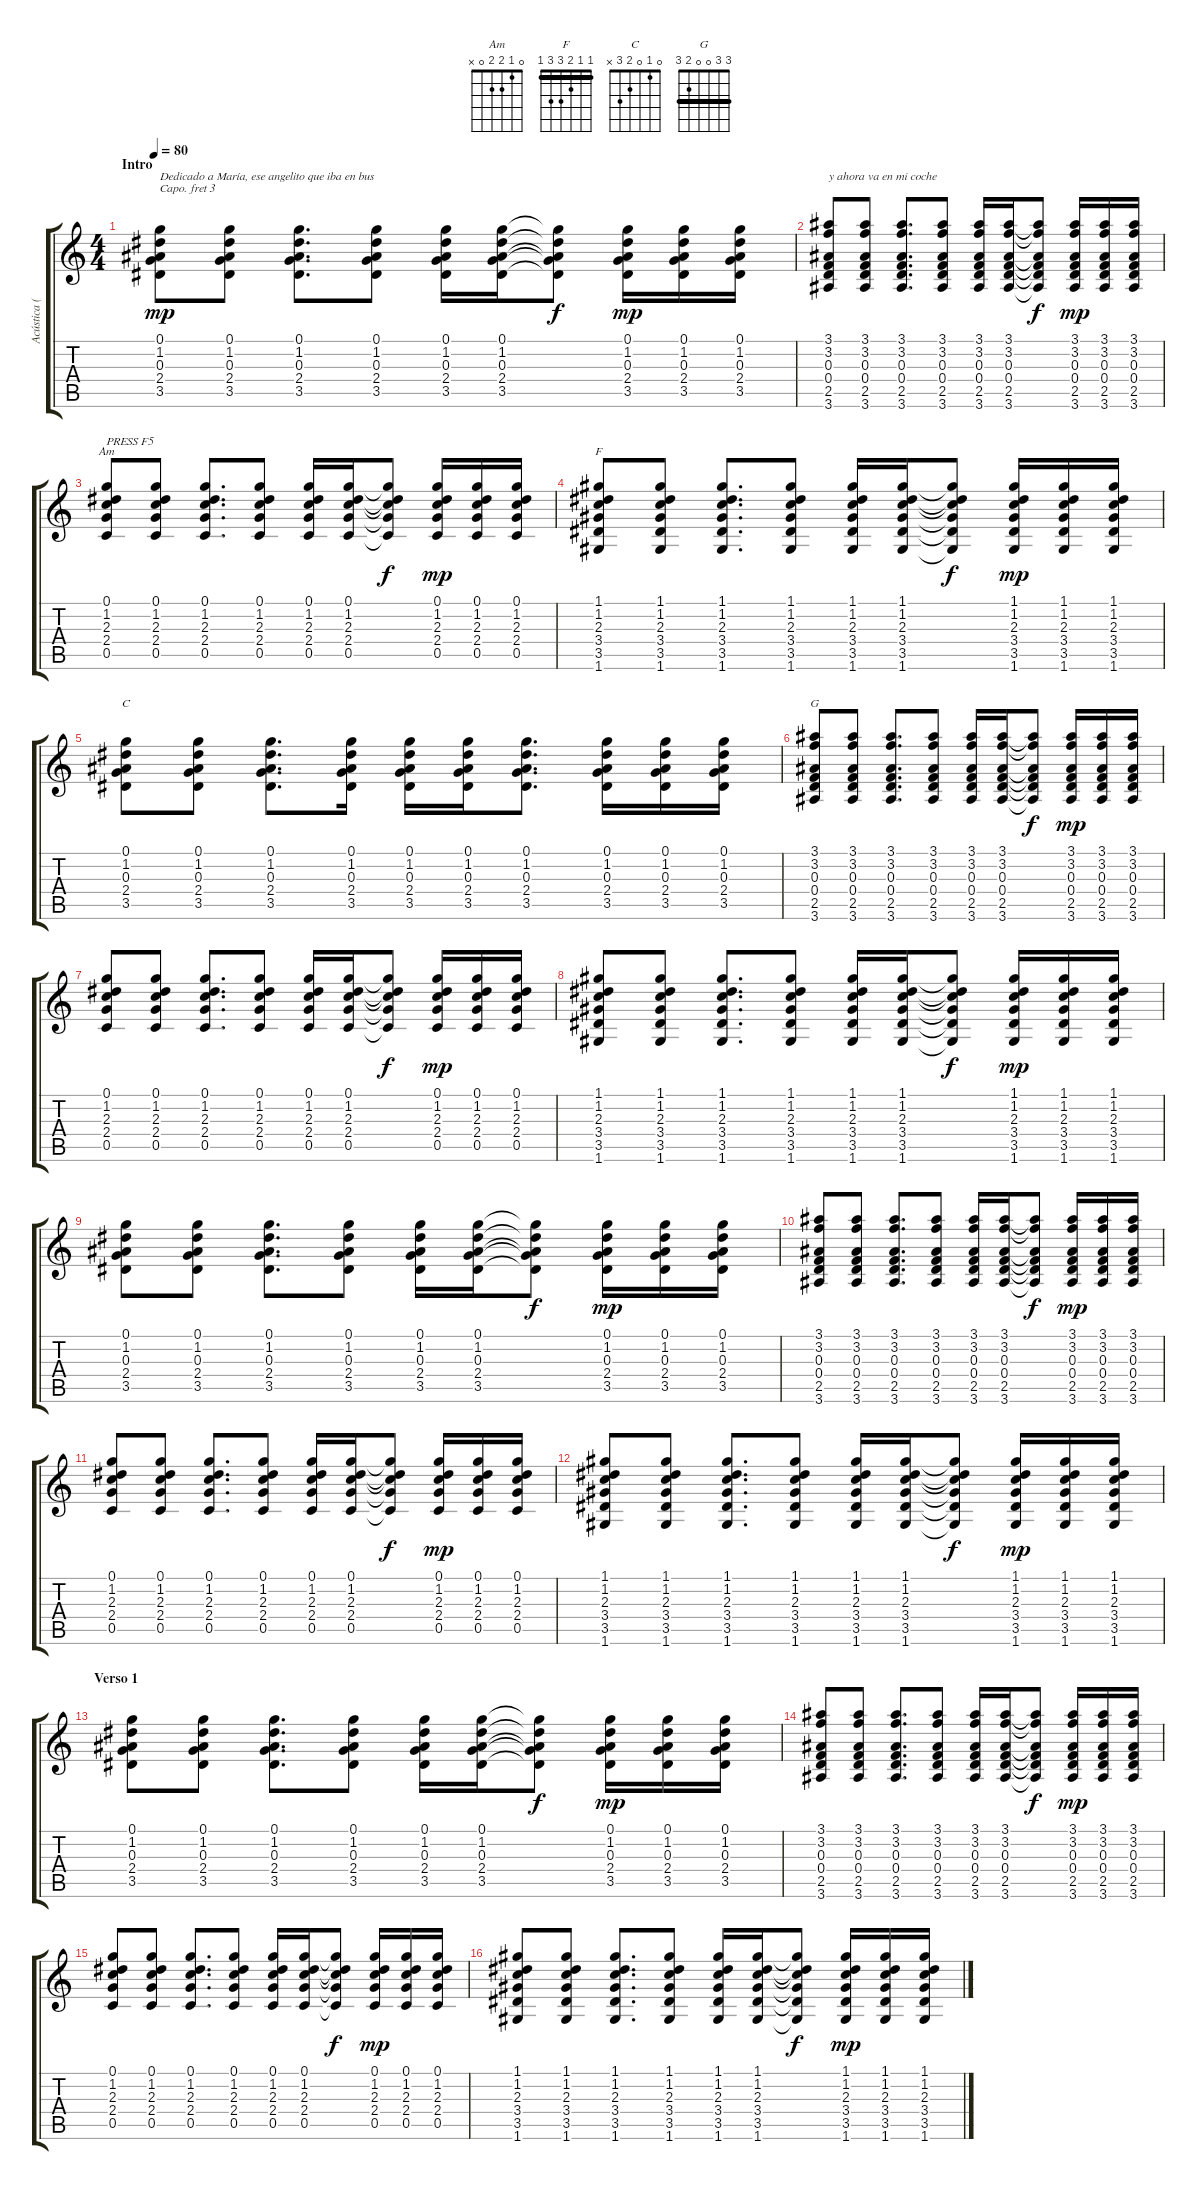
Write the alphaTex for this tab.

\track ("Acústica (Accoustic)" "Acústica (") {instrument acousticguitarsteel}
\staff {score tabs}
\capo 3
\tuning (E4 B3 G3 D3 A2 E2) {hide}
\chord ("Am" 0 1 2 2 0 x)
\chord ("F" 1 1 2 3 3 1) {barre 1}
\chord ("C" 0 1 0 2 3 x)
\chord ("G" 3 3 0 0 2 3) {barre 3}
\ts (4 4)
\section ("" "Intro")
\tempo 80
\clef g2
\ks c
(0.1 1.2 0.3 2.4 3.5).8{txt "Dedicado a María, ese angelito que iba en bus" dy mp instrument acousticguitarsteel} (0.1 1.2 0.3 2.4 3.5).8 (0.1 1.2 0.3 2.4 3.5).8{d} (0.1 1.2 0.3 2.4 3.5).8 (0.1 1.2 0.3 2.4 3.5).16 (0.1 1.2 0.3 2.4 3.5).16 (0.1{t} 1.2{t} 0.3{t} 2.4{t} 3.5{t}).8{dy f} (0.1 1.2 0.3 2.4 3.5).16{dy mp} (0.1 1.2 0.3 2.4 3.5).16 (0.1 1.2 0.3 2.4 3.5).16 |
(3.1 3.2 0.3 0.4 2.5 3.6).8{txt "y ahora va en mi coche"} (3.1 3.2 0.3 0.4 2.5 3.6).8 (3.1 3.2 0.3 0.4 2.5 3.6).8{d} (3.1 3.2 0.3 0.4 2.5 3.6).8 (3.1 3.2 0.3 0.4 2.5 3.6).16 (3.1 3.2 0.3 0.4 2.5 3.6).16 (3.1{t} 3.2{t} 0.3{t} 0.4{t} 2.5{t} 3.6{t}).8{dy f} (3.1 3.2 0.3 0.4 2.5 3.6).16{dy mp} (3.1 3.2 0.3 0.4 2.5 3.6).16 (3.1 3.2 0.3 0.4 2.5 3.6).16 |
(0.1 1.2 2.3 2.4 0.5).8{ch "Am" txt "PRESS F5"} (0.1 1.2 2.3 2.4 0.5).8 (0.1 1.2 2.3 2.4 0.5).8{d} (0.1 1.2 2.3 2.4 0.5).8 (0.1 1.2 2.3 2.4 0.5).16 (0.1 1.2 2.3 2.4 0.5).16 (0.1{t} 1.2{t} 2.3{t} 2.4{t} 0.5{t}).8{dy f} (0.1 1.2 2.3 2.4 0.5).16{dy mp} (0.1 1.2 2.3 2.4 0.5).16 (0.1 1.2 2.3 2.4 0.5).16 |
(1.1 1.2 2.3 3.4 3.5 1.6).8{ch "F"} (1.1 1.2 2.3 3.4 3.5 1.6).8 (1.1 1.2 2.3 3.4 3.5 1.6).8{d} (1.1 1.2 2.3 3.4 3.5 1.6).8 (1.1 1.2 2.3 3.4 3.5 1.6).16 (1.1 1.2 2.3 3.4 3.5 1.6).16 (1.1{t} 1.2{t} 2.3{t} 3.4{t} 3.5{t} 1.6{t}).8{dy f} (1.1 1.2 2.3 3.4 3.5 1.6).16{dy mp} (1.1 1.2 2.3 3.4 3.5 1.6).16 (1.1 1.2 2.3 3.4 3.5 1.6).16 |
(0.1 1.2 0.3 2.4 3.5).8{ch "C"} (0.1 1.2 0.3 2.4 3.5).8 (0.1 1.2 0.3 2.4 3.5).8{d} (0.1 1.2 0.3 2.4 3.5).16 (0.1 1.2 0.3 2.4 3.5).16 (0.1 1.2 0.3 2.4 3.5).16 (0.1 1.2 0.3 2.4 3.5).8{d} (0.1 1.2 0.3 2.4 3.5).16 (0.1 1.2 0.3 2.4 3.5).16 (0.1 1.2 0.3 2.4 3.5).16 |
(3.1 3.2 0.3 0.4 2.5 3.6).8{ch "G"} (3.1 3.2 0.3 0.4 2.5 3.6).8 (3.1 3.2 0.3 0.4 2.5 3.6).8{d} (3.1 3.2 0.3 0.4 2.5 3.6).8 (3.1 3.2 0.3 0.4 2.5 3.6).16 (3.1 3.2 0.3 0.4 2.5 3.6).16 (3.1{t} 3.2{t} 0.3{t} 0.4{t} 2.5{t} 3.6{t}).8{dy f} (3.1 3.2 0.3 0.4 2.5 3.6).16{dy mp} (3.1 3.2 0.3 0.4 2.5 3.6).16 (3.1 3.2 0.3 0.4 2.5 3.6).16 |
(0.1 1.2 2.3 2.4 0.5).8 (0.1 1.2 2.3 2.4 0.5).8 (0.1 1.2 2.3 2.4 0.5).8{d} (0.1 1.2 2.3 2.4 0.5).8 (0.1 1.2 2.3 2.4 0.5).16 (0.1 1.2 2.3 2.4 0.5).16 (0.1{t} 1.2{t} 2.3{t} 2.4{t} 0.5{t}).8{dy f} (0.1 1.2 2.3 2.4 0.5).16{dy mp} (0.1 1.2 2.3 2.4 0.5).16 (0.1 1.2 2.3 2.4 0.5).16 |
(1.1 1.2 2.3 3.4 3.5 1.6).8 (1.1 1.2 2.3 3.4 3.5 1.6).8 (1.1 1.2 2.3 3.4 3.5 1.6).8{d} (1.1 1.2 2.3 3.4 3.5 1.6).8 (1.1 1.2 2.3 3.4 3.5 1.6).16 (1.1 1.2 2.3 3.4 3.5 1.6).16 (1.1{t} 1.2{t} 2.3{t} 3.4{t} 3.5{t} 1.6{t}).8{dy f} (1.1 1.2 2.3 3.4 3.5 1.6).16{dy mp} (1.1 1.2 2.3 3.4 3.5 1.6).16 (1.1 1.2 2.3 3.4 3.5 1.6).16 |
(0.1 1.2 0.3 2.4 3.5).8 (0.1 1.2 0.3 2.4 3.5).8 (0.1 1.2 0.3 2.4 3.5).8{d} (0.1 1.2 0.3 2.4 3.5).8 (0.1 1.2 0.3 2.4 3.5).16 (0.1 1.2 0.3 2.4 3.5).16 (0.1{t} 1.2{t} 0.3{t} 2.4{t} 3.5{t}).8{dy f} (0.1 1.2 0.3 2.4 3.5).16{dy mp} (0.1 1.2 0.3 2.4 3.5).16 (0.1 1.2 0.3 2.4 3.5).16 |
(3.1 3.2 0.3 0.4 2.5 3.6).8 (3.1 3.2 0.3 0.4 2.5 3.6).8 (3.1 3.2 0.3 0.4 2.5 3.6).8{d} (3.1 3.2 0.3 0.4 2.5 3.6).8 (3.1 3.2 0.3 0.4 2.5 3.6).16 (3.1 3.2 0.3 0.4 2.5 3.6).16 (3.1{t} 3.2{t} 0.3{t} 0.4{t} 2.5{t} 3.6{t}).8{dy f} (3.1 3.2 0.3 0.4 2.5 3.6).16{dy mp} (3.1 3.2 0.3 0.4 2.5 3.6).16 (3.1 3.2 0.3 0.4 2.5 3.6).16 |
(0.1 1.2 2.3 2.4 0.5).8 (0.1 1.2 2.3 2.4 0.5).8 (0.1 1.2 2.3 2.4 0.5).8{d} (0.1 1.2 2.3 2.4 0.5).8 (0.1 1.2 2.3 2.4 0.5).16 (0.1 1.2 2.3 2.4 0.5).16 (0.1{t} 1.2{t} 2.3{t} 2.4{t} 0.5{t}).8{dy f} (0.1 1.2 2.3 2.4 0.5).16{dy mp} (0.1 1.2 2.3 2.4 0.5).16 (0.1 1.2 2.3 2.4 0.5).16 |
(1.1 1.2 2.3 3.4 3.5 1.6).8 (1.1 1.2 2.3 3.4 3.5 1.6).8 (1.1 1.2 2.3 3.4 3.5 1.6).8{d} (1.1 1.2 2.3 3.4 3.5 1.6).8 (1.1 1.2 2.3 3.4 3.5 1.6).16 (1.1 1.2 2.3 3.4 3.5 1.6).16 (1.1{t} 1.2{t} 2.3{t} 3.4{t} 3.5{t} 1.6{t}).8{dy f} (1.1 1.2 2.3 3.4 3.5 1.6).16{dy mp} (1.1 1.2 2.3 3.4 3.5 1.6).16 (1.1 1.2 2.3 3.4 3.5 1.6).16 |
\section ("" "Verso 1")
(0.1 1.2 0.3 2.4 3.5).8 (0.1 1.2 0.3 2.4 3.5).8 (0.1 1.2 0.3 2.4 3.5).8{d} (0.1 1.2 0.3 2.4 3.5).8 (0.1 1.2 0.3 2.4 3.5).16 (0.1 1.2 0.3 2.4 3.5).16 (0.1{t} 1.2{t} 0.3{t} 2.4{t} 3.5{t}).8{dy f} (0.1 1.2 0.3 2.4 3.5).16{dy mp} (0.1 1.2 0.3 2.4 3.5).16 (0.1 1.2 0.3 2.4 3.5).16 |
(3.1 3.2 0.3 0.4 2.5 3.6).8 (3.1 3.2 0.3 0.4 2.5 3.6).8 (3.1 3.2 0.3 0.4 2.5 3.6).8{d} (3.1 3.2 0.3 0.4 2.5 3.6).8 (3.1 3.2 0.3 0.4 2.5 3.6).16 (3.1 3.2 0.3 0.4 2.5 3.6).16 (3.1{t} 3.2{t} 0.3{t} 0.4{t} 2.5{t} 3.6{t}).8{dy f} (3.1 3.2 0.3 0.4 2.5 3.6).16{dy mp} (3.1 3.2 0.3 0.4 2.5 3.6).16 (3.1 3.2 0.3 0.4 2.5 3.6).16 |
(0.1 1.2 2.3 2.4 0.5).8 (0.1 1.2 2.3 2.4 0.5).8 (0.1 1.2 2.3 2.4 0.5).8{d} (0.1 1.2 2.3 2.4 0.5).8 (0.1 1.2 2.3 2.4 0.5).16 (0.1 1.2 2.3 2.4 0.5).16 (0.1{t} 1.2{t} 2.3{t} 2.4{t} 0.5{t}).8{dy f} (0.1 1.2 2.3 2.4 0.5).16{dy mp} (0.1 1.2 2.3 2.4 0.5).16 (0.1 1.2 2.3 2.4 0.5).16 |
(1.1 1.2 2.3 3.4 3.5 1.6).8 (1.1 1.2 2.3 3.4 3.5 1.6).8 (1.1 1.2 2.3 3.4 3.5 1.6).8{d} (1.1 1.2 2.3 3.4 3.5 1.6).8 (1.1 1.2 2.3 3.4 3.5 1.6).16 (1.1 1.2 2.3 3.4 3.5 1.6).16 (1.1{t} 1.2{t} 2.3{t} 3.4{t} 3.5{t} 1.6{t}).8{dy f} (1.1 1.2 2.3 3.4 3.5 1.6).16{dy mp} (1.1 1.2 2.3 3.4 3.5 1.6).16 (1.1 1.2 2.3 3.4 3.5 1.6).16
